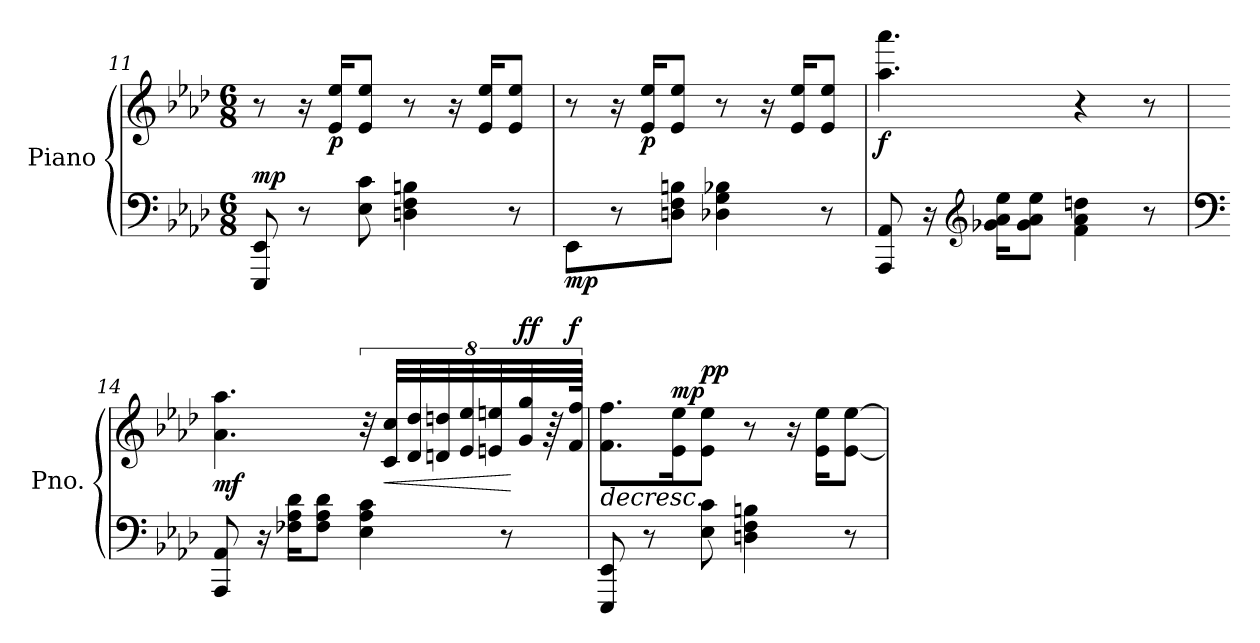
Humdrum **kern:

**kern	**kern	**dynam
*part1	*part1	*part1
*staff2	*staff1	*staff1/2
*I"Piano	*	*
*I'Pno.	*	*
*clefF4	*clefG2	*
*k[b-e-a-d-]	*k[b-e-a-d-]	*
*M6/8	*M6/8	*
=11	=11	=11
!	!	!LO:DY:a=2
8EEE-/ 8EE-/	8r	mp
8r	16r	.
!	!	!LO:DY:b
.	16e-/ 16ee-/KL	p
8E-\ 8c\	8e-/ 8ee-/J	.
4Dn\ 4F\ 4Bn\	8r	.
.	16r	.
.	16e-/ 16ee-/KL	.
8r	8e-/ 8ee-/J	.
!!LO:LB:g=z
=12	=12	=12
!	!	!LO:DY:b=2
8EE-\L	8r	mp
8r	16r	.
!	!	!LO:DY:b
.	16e-/ 16ee-/KL	p
8Dn\ 8F\ 8Bn\J	8e-/ 8ee-/J	.
4D-X\ 4G\ 4B-X\	8r	.
.	16r	.
.	16e-/ 16ee-/KL	.
8r	8e-/ 8ee-/J	.
=13	=13	=13
!	!	!LO:DY:b
8AAA-/ 8AA-/	4.aa-\ 4.aaa-\	f
16r	.	.
*clefG2	*	*
16g-X\ 16a-\ 16ee-\KL	.	.
8g-\ 8a-\ 8ee-\J	.	.
4f\ 4a-\ 4ddn\	4r	.
8r	8r	.
=14	=14	=14
*clefF4	*	*
!	!	!LO:DY:b
8AAA-/ 8AA-/	4.a-\ 4.aa-\	mf
16r	.	.
16F-X\ 16A-\ 16d-\KL	.	.
8F-\ 8A-\ 8d-\J	.	.
*	*MM112	*
4E-\ 4A-\ 4c\	64%3r	.
!	!	!LO:HP:b
.	64%3c/ 64%3cc/LL	<
.	64%3d-/ 64%3dd-/	.
.	64%3dn/ 64%3ddn/	.
.	64%3e-/ 64%3ee-/	.
.	64%3en/ 64%3een/	.
8r	.	.
!	!	!LO:DY:n=1:a
.	64%3g/ 64%3gg/	[ ff
.	128%3r	.
!	!	!LO:DY:n=2:a
.	128%3f/ 128%3ff/JJk	f
=15	=15	=15
!	!	!LO:HP:b
!	!	!LO:DY:n=1:b=2
!	!	!LO:DY:n=2:a
8EEE-/ 8EE-/	8.f\ 8.ff\L	> mf mf
8r	.	.
!	!	!LO:DY:n=3:a
.	16e-\ 16ee-\K	mp
!	!	!LO:DY:n=4:b=2
!	!	!LO:DY:n=5:a
8E-\ 8c\	8e-\ 8ee-\J	p p
4Dn\ 4F\ 4Bn\	8r	]
.	16r	.
.	16e-\ 16ee-\KL	.
8r	[8e-\ [8ee-\J	.
=	=	=
*-	*-	*-
